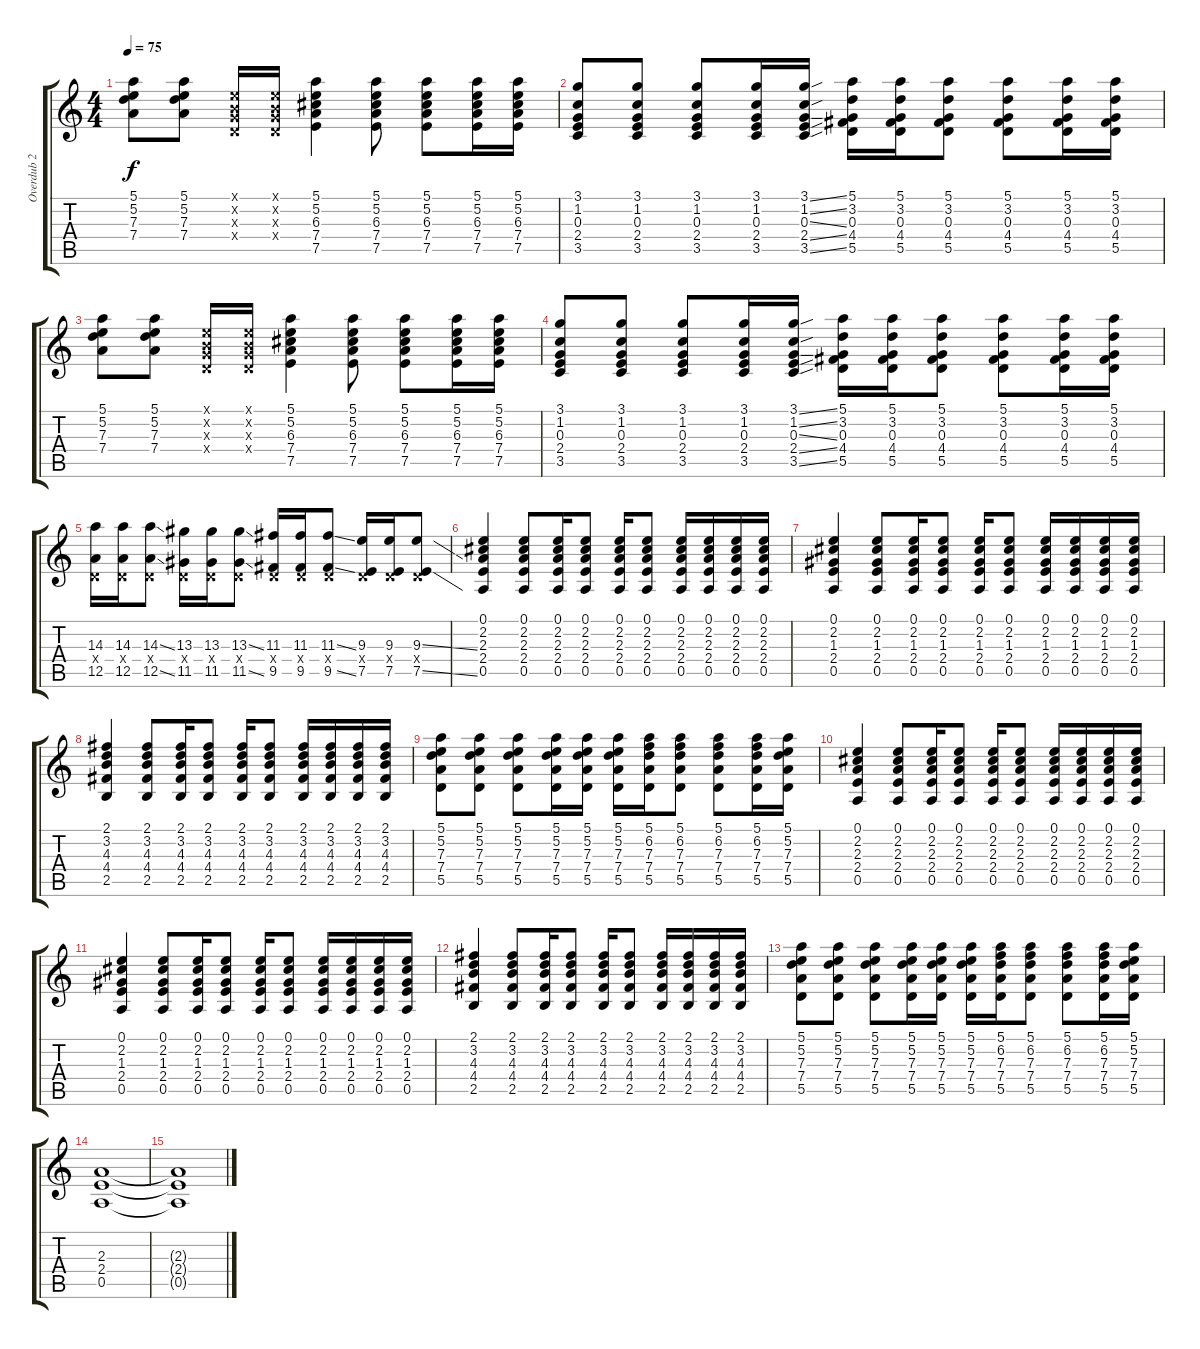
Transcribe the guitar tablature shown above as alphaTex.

\track ("Overdub 2" "Overdub 2") {instrument overdrivenguitar}
\staff {score tabs}
\tuning (E4 B3 G3 D3 A2 E2) {hide}
\ts (4 4)
\tempo 75
\clef g2
\ks c
(5.1 5.2 7.3 7.4).8{dy f} (5.1 5.2 7.3 7.4).8 (0.1{x} 0.2{x} 0.3{x} 0.4{x}).16 (0.1{x} 0.2{x} 0.3{x} 0.4{x}).16 (5.1 5.2 6.3 7.4 7.5).4 (5.1 5.2 6.3 7.4 7.5).8 (5.1 5.2 6.3 7.4 7.5).8 (5.1 5.2 6.3 7.4 7.5).16 (5.1 5.2 6.3 7.4 7.5).16 |
(3.1 1.2 0.3 2.4 3.5).8 (3.1 1.2 0.3 2.4 3.5).8 (3.1 1.2 0.3 2.4 3.5).8 (3.1 1.2 0.3 2.4 3.5).16 (3.1{ss} 1.2{ss} 0.3{ss} 2.4{ss} 3.5{ss}).16 (5.1 3.2 0.3 4.4 5.5).16 (5.1 3.2 0.3 4.4 5.5).16 (5.1 3.2 0.3 4.4 5.5).8 (5.1 3.2 0.3 4.4 5.5).8 (5.1 3.2 0.3 4.4 5.5).16 (5.1 3.2 0.3 4.4 5.5).16 |
(5.1 5.2 7.3 7.4).8 (5.1 5.2 7.3 7.4).8 (0.1{x} 0.2{x} 0.3{x} 0.4{x}).16 (0.1{x} 0.2{x} 0.3{x} 0.4{x}).16 (5.1 5.2 6.3 7.4 7.5).4 (5.1 5.2 6.3 7.4 7.5).8 (5.1 5.2 6.3 7.4 7.5).8 (5.1 5.2 6.3 7.4 7.5).16 (5.1 5.2 6.3 7.4 7.5).16 |
(3.1 1.2 0.3 2.4 3.5).8 (3.1 1.2 0.3 2.4 3.5).8 (3.1 1.2 0.3 2.4 3.5).8 (3.1 1.2 0.3 2.4 3.5).16 (3.1{ss} 1.2{ss} 0.3{ss} 2.4{ss} 3.5{ss}).16 (5.1 3.2 0.3 4.4 5.5).16 (5.1 3.2 0.3 4.4 5.5).16 (5.1 3.2 0.3 4.4 5.5).8 (5.1 3.2 0.3 4.4 5.5).8 (5.1 3.2 0.3 4.4 5.5).16 (5.1 3.2 0.3 4.4 5.5).16 |
(14.3 0.4{x} 12.5).16 (14.3 0.4{x} 12.5).16 (14.3{ss} 0.4{x} 12.5{ss}).8 (13.3 0.4{x} 11.5).16 (13.3 0.4{x} 11.5).16 (13.3{ss} 0.4{x} 11.5{ss}).8 (11.3 0.4{x} 9.5).16 (11.3 0.4{x} 9.5).16 (11.3{ss} 0.4{x} 9.5{ss}).8 (9.3 0.4{x} 7.5).16 (9.3 0.4{x} 7.5).16 (9.3{ss} 0.4{x} 7.5{ss}).8 |
(0.1 2.2 2.3 2.4 0.5).4 (0.1 2.2 2.3 2.4 0.5).8 (0.1 2.2 2.3 2.4 0.5).16 (0.1 2.2 2.3 2.4 0.5).8 (0.1 2.2 2.3 2.4 0.5).16 (0.1 2.2 2.3 2.4 0.5).8 (0.1 2.2 2.3 2.4 0.5).16 (0.1 2.2 2.3 2.4 0.5).16 (0.1 2.2 2.3 2.4 0.5).16 (0.1 2.2 2.3 2.4 0.5).16 |
(0.1 2.2 1.3 2.4 0.5).4 (0.1 2.2 1.3 2.4 0.5).8 (0.1 2.2 1.3 2.4 0.5).16 (0.1 2.2 1.3 2.4 0.5).8 (0.1 2.2 1.3 2.4 0.5).16 (0.1 2.2 1.3 2.4 0.5).8 (0.1 2.2 1.3 2.4 0.5).16 (0.1 2.2 1.3 2.4 0.5).16 (0.1 2.2 1.3 2.4 0.5).16 (0.1 2.2 1.3 2.4 0.5).16 |
(2.1 3.2 4.3 4.4 2.5).4 (2.1 3.2 4.3 4.4 2.5).8 (2.1 3.2 4.3 4.4 2.5).16 (2.1 3.2 4.3 4.4 2.5).8 (2.1 3.2 4.3 4.4 2.5).16 (2.1 3.2 4.3 4.4 2.5).8 (2.1 3.2 4.3 4.4 2.5).16 (2.1 3.2 4.3 4.4 2.5).16 (2.1 3.2 4.3 4.4 2.5).16 (2.1 3.2 4.3 4.4 2.5).16 |
(5.1 5.2 7.3 7.4 5.5).8 (5.1 5.2 7.3 7.4 5.5).8 (5.1 5.2 7.3 7.4 5.5).8 (5.1 5.2 7.3 7.4 5.5).16 (5.1 5.2 7.3 7.4 5.5).16 (5.1 5.2 7.3 7.4 5.5).16 (5.1 6.2 7.3 7.4 5.5).16 (5.1 6.2 7.3 7.4 5.5).8 (5.1 6.2 7.3 7.4 5.5).8 (5.1 6.2 7.3 7.4 5.5).16 (5.1 5.2 7.3 7.4 5.5).16 |
(0.1 2.2 2.3 2.4 0.5).4 (0.1 2.2 2.3 2.4 0.5).8 (0.1 2.2 2.3 2.4 0.5).16 (0.1 2.2 2.3 2.4 0.5).8 (0.1 2.2 2.3 2.4 0.5).16 (0.1 2.2 2.3 2.4 0.5).8 (0.1 2.2 2.3 2.4 0.5).16 (0.1 2.2 2.3 2.4 0.5).16 (0.1 2.2 2.3 2.4 0.5).16 (0.1 2.2 2.3 2.4 0.5).16 |
(0.1 2.2 1.3 2.4 0.5).4 (0.1 2.2 1.3 2.4 0.5).8 (0.1 2.2 1.3 2.4 0.5).16 (0.1 2.2 1.3 2.4 0.5).8 (0.1 2.2 1.3 2.4 0.5).16 (0.1 2.2 1.3 2.4 0.5).8 (0.1 2.2 1.3 2.4 0.5).16 (0.1 2.2 1.3 2.4 0.5).16 (0.1 2.2 1.3 2.4 0.5).16 (0.1 2.2 1.3 2.4 0.5).16 |
(2.1 3.2 4.3 4.4 2.5).4 (2.1 3.2 4.3 4.4 2.5).8 (2.1 3.2 4.3 4.4 2.5).16 (2.1 3.2 4.3 4.4 2.5).8 (2.1 3.2 4.3 4.4 2.5).16 (2.1 3.2 4.3 4.4 2.5).8 (2.1 3.2 4.3 4.4 2.5).16 (2.1 3.2 4.3 4.4 2.5).16 (2.1 3.2 4.3 4.4 2.5).16 (2.1 3.2 4.3 4.4 2.5).16 |
(5.1 5.2 7.3 7.4 5.5).8 (5.1 5.2 7.3 7.4 5.5).8 (5.1 5.2 7.3 7.4 5.5).8 (5.1 5.2 7.3 7.4 5.5).16 (5.1 5.2 7.3 7.4 5.5).16 (5.1 5.2 7.3 7.4 5.5).16 (5.1 6.2 7.3 7.4 5.5).16 (5.1 6.2 7.3 7.4 5.5).8 (5.1 6.2 7.3 7.4 5.5).8 (5.1 6.2 7.3 7.4 5.5).16 (5.1 5.2 7.3 7.4 5.5).16 |
(2.3 2.4 0.5).1{volume 3} |
(2.3{t} 2.4{t} 0.5{t}).1
